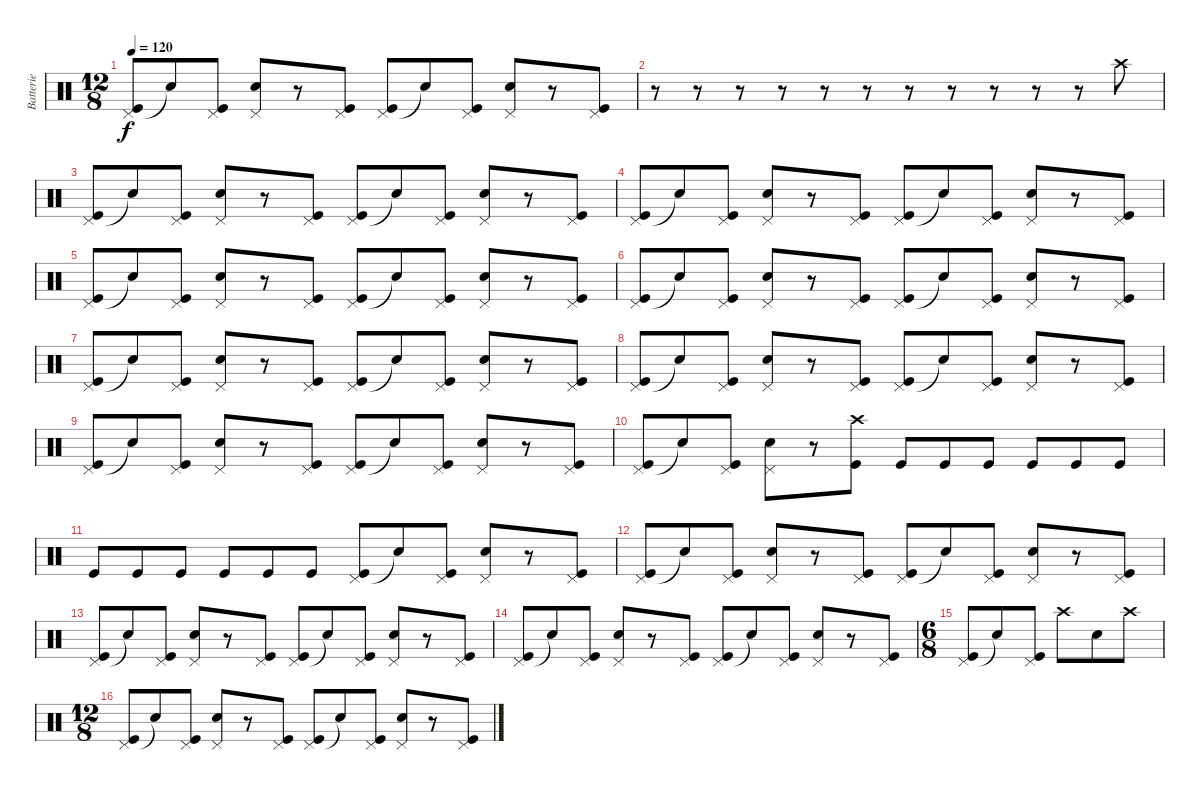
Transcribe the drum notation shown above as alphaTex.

\track ("Batterie" "Batterie") {instrument percussion}
\staff {score}
\articulation defaults
\ts (12 8)
\tempo 120
\clef neutral
\ks c
("Pedal Hi-Hat (hit)" "Kick (hit)").8{dy f} "Snare (hit)"{t}.8 ("Pedal Hi-Hat (hit)" "Kick (hit)").8 ("Pedal Hi-Hat (hit)" "Snare (hit) 2").8 r.8 ("Pedal Hi-Hat (hit)" "Kick (hit)").8 ("Pedal Hi-Hat (hit)" "Kick (hit)").8 "Snare (hit)"{t}.8 ("Pedal Hi-Hat (hit)" "Kick (hit)").8 ("Pedal Hi-Hat (hit)" "Snare (hit) 2").8 r.8 ("Pedal Hi-Hat (hit)" "Kick (hit)").8 |
r.8 r.8 r.8 r.8 r.8 r.8 r.8 r.8 r.8 r.8 r.8 "Crash high (hit)".8 |
("Pedal Hi-Hat (hit)" "Kick (hit)").8 "Snare (hit)"{t}.8 ("Pedal Hi-Hat (hit)" "Kick (hit)").8 ("Pedal Hi-Hat (hit)" "Snare (hit) 2").8 r.8 ("Pedal Hi-Hat (hit)" "Kick (hit)").8 ("Pedal Hi-Hat (hit)" "Kick (hit)").8 "Snare (hit)"{t}.8 ("Pedal Hi-Hat (hit)" "Kick (hit)").8 ("Pedal Hi-Hat (hit)" "Snare (hit) 2").8 r.8 ("Pedal Hi-Hat (hit)" "Kick (hit)").8 |
("Pedal Hi-Hat (hit)" "Kick (hit)").8 "Snare (hit)"{t}.8 ("Pedal Hi-Hat (hit)" "Kick (hit)").8 ("Pedal Hi-Hat (hit)" "Snare (hit) 2").8 r.8 ("Pedal Hi-Hat (hit)" "Kick (hit)").8 ("Pedal Hi-Hat (hit)" "Kick (hit)").8 "Snare (hit)"{t}.8 ("Pedal Hi-Hat (hit)" "Kick (hit)").8 ("Pedal Hi-Hat (hit)" "Snare (hit) 2").8 r.8 ("Pedal Hi-Hat (hit)" "Kick (hit)").8 |
("Pedal Hi-Hat (hit)" "Kick (hit)").8 "Snare (hit)"{t}.8 ("Pedal Hi-Hat (hit)" "Kick (hit)").8 ("Pedal Hi-Hat (hit)" "Snare (hit) 2").8 r.8 ("Pedal Hi-Hat (hit)" "Kick (hit)").8 ("Pedal Hi-Hat (hit)" "Kick (hit)").8 "Snare (hit)"{t}.8 ("Pedal Hi-Hat (hit)" "Kick (hit)").8 ("Pedal Hi-Hat (hit)" "Snare (hit) 2").8 r.8 ("Pedal Hi-Hat (hit)" "Kick (hit)").8 |
("Pedal Hi-Hat (hit)" "Kick (hit)").8 "Snare (hit)"{t}.8 ("Pedal Hi-Hat (hit)" "Kick (hit)").8 ("Pedal Hi-Hat (hit)" "Snare (hit) 2").8 r.8 ("Pedal Hi-Hat (hit)" "Kick (hit)").8 ("Pedal Hi-Hat (hit)" "Kick (hit)").8 "Snare (hit)"{t}.8 ("Pedal Hi-Hat (hit)" "Kick (hit)").8 ("Pedal Hi-Hat (hit)" "Snare (hit) 2").8 r.8 ("Pedal Hi-Hat (hit)" "Kick (hit)").8 |
("Pedal Hi-Hat (hit)" "Kick (hit)").8 "Snare (hit)"{t}.8 ("Pedal Hi-Hat (hit)" "Kick (hit)").8 ("Pedal Hi-Hat (hit)" "Snare (hit) 2").8 r.8 ("Pedal Hi-Hat (hit)" "Kick (hit)").8 ("Pedal Hi-Hat (hit)" "Kick (hit)").8 "Snare (hit)"{t}.8 ("Pedal Hi-Hat (hit)" "Kick (hit)").8 ("Pedal Hi-Hat (hit)" "Snare (hit) 2").8 r.8 ("Pedal Hi-Hat (hit)" "Kick (hit)").8 |
("Pedal Hi-Hat (hit)" "Kick (hit)").8 "Snare (hit)"{t}.8 ("Pedal Hi-Hat (hit)" "Kick (hit)").8 ("Pedal Hi-Hat (hit)" "Snare (hit) 2").8 r.8 ("Pedal Hi-Hat (hit)" "Kick (hit)").8 ("Pedal Hi-Hat (hit)" "Kick (hit)").8 "Snare (hit)"{t}.8 ("Pedal Hi-Hat (hit)" "Kick (hit)").8 ("Pedal Hi-Hat (hit)" "Snare (hit) 2").8 r.8 ("Pedal Hi-Hat (hit)" "Kick (hit)").8 |
("Pedal Hi-Hat (hit)" "Kick (hit)").8 "Snare (hit)"{t}.8 ("Pedal Hi-Hat (hit)" "Kick (hit)").8 ("Pedal Hi-Hat (hit)" "Snare (hit) 2").8 r.8 ("Pedal Hi-Hat (hit)" "Kick (hit)").8 ("Pedal Hi-Hat (hit)" "Kick (hit)").8 "Snare (hit)"{t}.8 ("Pedal Hi-Hat (hit)" "Kick (hit)").8 ("Pedal Hi-Hat (hit)" "Snare (hit) 2").8 r.8 ("Pedal Hi-Hat (hit)" "Kick (hit)").8 |
("Pedal Hi-Hat (hit)" "Kick (hit)").8 "Snare (hit)"{t}.8 ("Pedal Hi-Hat (hit)" "Kick (hit)").8 ("Pedal Hi-Hat (hit)" "Snare (hit) 2").8 r.8 ("Crash high (hit)" "Kick (hit)").8 "Kick (hit)".8 "Kick (hit)".8 "Kick (hit)".8 "Kick (hit)".8 "Kick (hit)".8 "Kick (hit)".8 |
"Kick (hit)".8 "Kick (hit)".8 "Kick (hit)".8 "Kick (hit)".8 "Kick (hit)".8 "Kick (hit)".8 ("Pedal Hi-Hat (hit)" "Kick (hit)").8 "Snare (hit)"{t}.8 ("Pedal Hi-Hat (hit)" "Kick (hit)").8 ("Pedal Hi-Hat (hit)" "Snare (hit) 2").8 r.8 ("Pedal Hi-Hat (hit)" "Kick (hit)").8 |
\section ("" "")
("Pedal Hi-Hat (hit)" "Kick (hit)").8 "Snare (hit)"{t}.8 ("Pedal Hi-Hat (hit)" "Kick (hit)").8 ("Pedal Hi-Hat (hit)" "Snare (hit) 2").8 r.8 ("Pedal Hi-Hat (hit)" "Kick (hit)").8 ("Pedal Hi-Hat (hit)" "Kick (hit)").8 "Snare (hit)"{t}.8 ("Pedal Hi-Hat (hit)" "Kick (hit)").8 ("Pedal Hi-Hat (hit)" "Snare (hit) 2").8 r.8 ("Pedal Hi-Hat (hit)" "Kick (hit)").8 |
("Pedal Hi-Hat (hit)" "Kick (hit)").8 "Snare (hit)"{t}.8 ("Pedal Hi-Hat (hit)" "Kick (hit)").8 ("Pedal Hi-Hat (hit)" "Snare (hit) 2").8 r.8 ("Pedal Hi-Hat (hit)" "Kick (hit)").8 ("Pedal Hi-Hat (hit)" "Kick (hit)").8 "Snare (hit)"{t}.8 ("Pedal Hi-Hat (hit)" "Kick (hit)").8 ("Pedal Hi-Hat (hit)" "Snare (hit) 2").8 r.8 ("Pedal Hi-Hat (hit)" "Kick (hit)").8 |
("Pedal Hi-Hat (hit)" "Kick (hit)").8 "Snare (hit)"{t}.8 ("Pedal Hi-Hat (hit)" "Kick (hit)").8 ("Pedal Hi-Hat (hit)" "Snare (hit) 2").8 r.8 ("Pedal Hi-Hat (hit)" "Kick (hit)").8 ("Pedal Hi-Hat (hit)" "Kick (hit)").8 "Snare (hit)"{t}.8 ("Pedal Hi-Hat (hit)" "Kick (hit)").8 ("Pedal Hi-Hat (hit)" "Snare (hit) 2").8 r.8 ("Pedal Hi-Hat (hit)" "Kick (hit)").8 |
\ts (6 8)
("Pedal Hi-Hat (hit)" "Kick (hit)").8 "Snare (hit)"{t}.8 ("Pedal Hi-Hat (hit)" "Kick (hit)").8 "Crash high (hit)".8 "Snare (hit) 2".8 "Crash high (hit)".8 |
\ts (12 8)
("Pedal Hi-Hat (hit)" "Kick (hit)").8 "Snare (hit)"{t}.8 ("Pedal Hi-Hat (hit)" "Kick (hit)").8 ("Pedal Hi-Hat (hit)" "Snare (hit) 2").8 r.8 ("Pedal Hi-Hat (hit)" "Kick (hit)").8 ("Pedal Hi-Hat (hit)" "Kick (hit)").8 "Snare (hit)"{t}.8 ("Pedal Hi-Hat (hit)" "Kick (hit)").8 ("Pedal Hi-Hat (hit)" "Snare (hit) 2").8 r.8 ("Pedal Hi-Hat (hit)" "Kick (hit)").8
